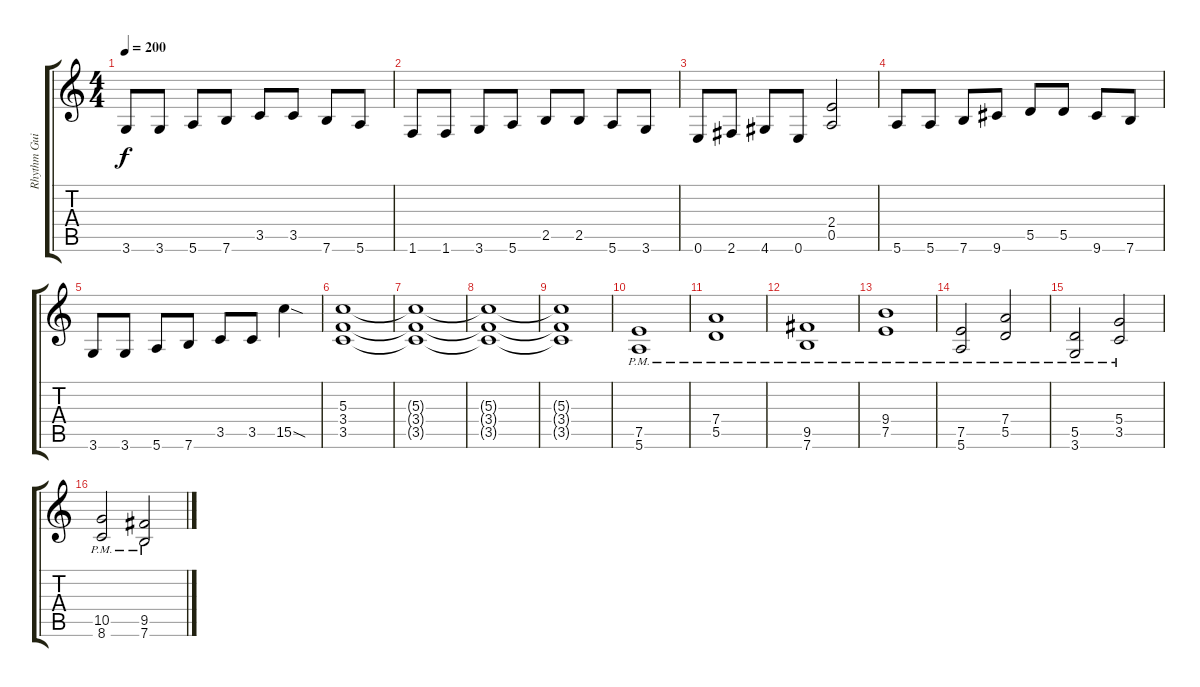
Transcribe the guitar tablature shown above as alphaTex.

\track ("Rhythm Guitar" "Rhythm Gui") {instrument distortionguitar}
\staff {score tabs}
\tuning (E4 B3 G3 D3 A2 E2) {hide}
\ts (4 4)
\tempo 200
\clef g2
\ks c
3.6.8{dy f} 3.6.8 5.6.8 7.6.8 3.5.8 3.5.8 7.6.8 5.6.8 |
1.6.8 1.6.8 3.6.8 5.6.8 2.5.8 2.5.8 5.6.8 3.6.8 |
0.6.8 2.6.8 4.6.8 0.6.8 (2.4 0.5).2 |
5.6.8 5.6.8 7.6.8 9.6.8 5.5.8 5.5.8 9.6.8 7.6.8 |
3.6.8 3.6.8 5.6.8 7.6.8 3.5.8 3.5.8 15.5{sod}.4 |
(5.3 3.4 3.5).1 |
(5.3{t} 3.4{t} 3.5{t}).1 |
(5.3{t} 3.4{t} 3.5{t}).1 |
(5.3{t} 3.4{t} 3.5{t}).1 |
(7.5{pm} 5.6{pm}).1 |
(7.4{pm} 5.5{pm}).1 |
(9.5{pm} 7.6{pm}).1 |
(9.4{pm} 7.5{pm}).1 |
(7.5{pm} 5.6{pm}).2 (7.4{pm} 5.5{pm}).2 |
(5.5{pm} 3.6{pm}).2 (5.4{pm} 3.5{pm}).2 |
(10.5{pm} 8.6{pm}).2 (9.5{pm} 7.6{pm}).2
